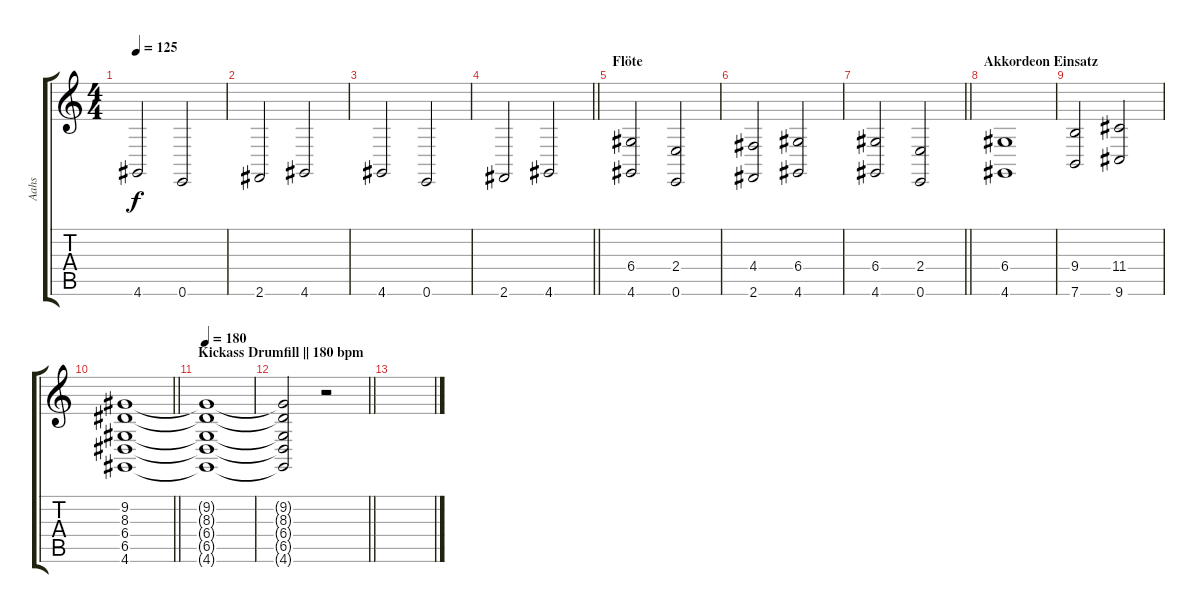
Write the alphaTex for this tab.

\track ("Aahs" "Aahs") {instrument choiraahs}
\staff {score tabs}
\tuning (E4 B3 G3 D3 A2 E2) {hide}
\ts (4 4)
\tempo 125
\clef g2
\ks c
4.6.2{dy f instrument choiraahs} 0.6.2 |
2.6.2 4.6.2 |
4.6.2 0.6.2 |
\barLineRight lightlight
2.6.2 4.6.2 |
\section ("" "Flöte")
(6.4 4.6).2 (2.4 0.6).2 |
(4.4 2.6).2 (6.4 4.6).2 |
\barLineRight lightlight
(6.4 4.6).2 (2.4 0.6).2 |
\section ("" "Akkordeon Einsatz")
(6.4 4.6).1 |
(9.4 7.6).2 (11.4 9.6).2 |
\barLineRight lightlight
(9.2 8.3 6.4 6.5 4.6).1 |
\section ("" "Kickass Drumfill || 180 bpm")
\tempo 180
(9.2{t} 8.3{t} 6.4{t} 6.5{t} 4.6{t}).1{volume 3} |
\barLineRight lightlight
(9.2{t} 8.3{t} 6.4{t} 6.5{t} 4.6{t}).2 r.2 |
\section ("" "")
